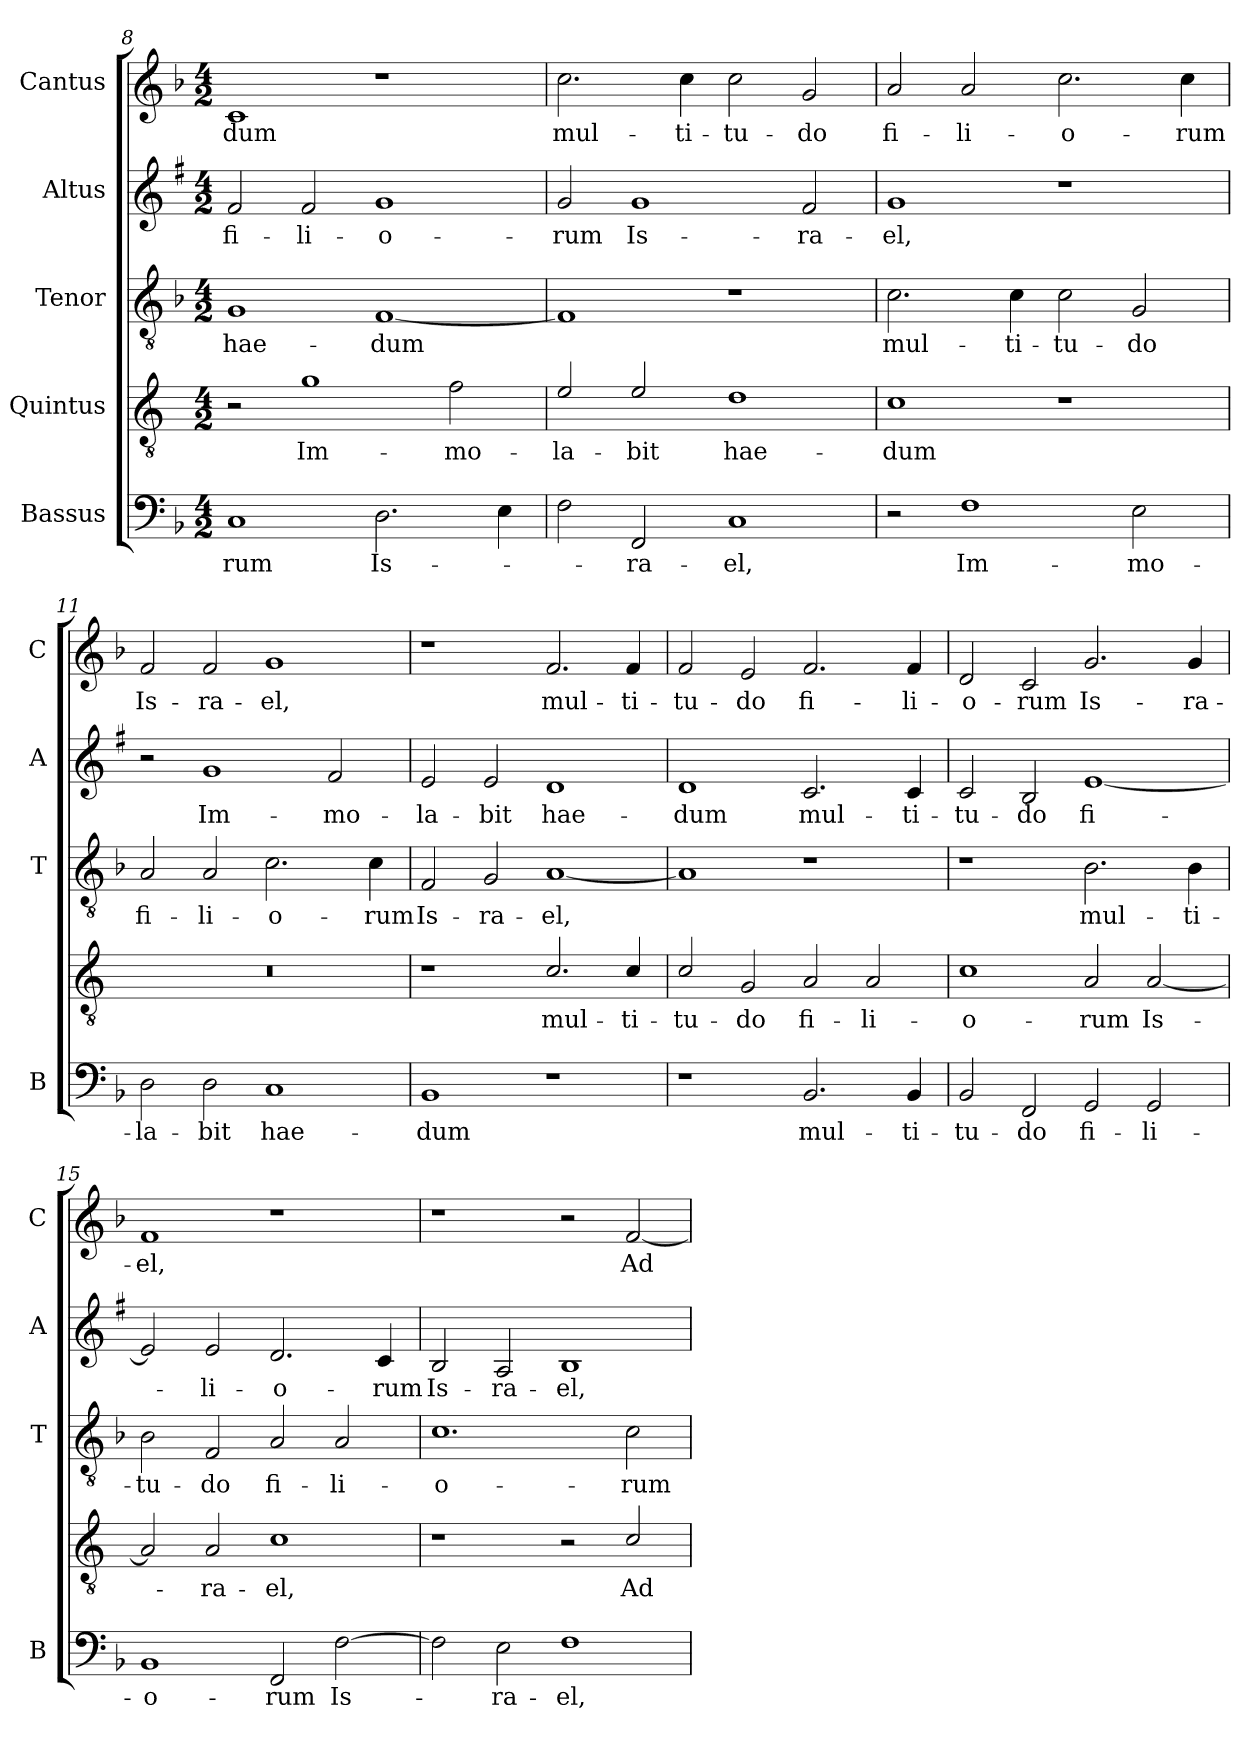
**kern	**text	**kern	**text	**kern	**text	**kern	**text	**kern	**text
*part5	*part5	*part4	*part4	*part3	*part3	*part2	*part2	*part1	*part1
*staff5	*staff5	*staff4	*staff4	*staff3	*staff3	*staff2	*staff2	*staff1	*staff1
*I"Bassus	*	*I"Quintus	*	*I"Tenor	*	*I"Altus	*	*I"Cantus	*
*I'B	*	*	*	*I'T	*	*I'A	*	*I'C	*
*clefF4	*	*clefGv2	*	*clefGv2	*	*clefG2	*	*clefG2	*
*	*	*ITrd4c7	*	*	*	*ITrd1c2	*	*	*
*k[b-]	*	*k[b-]	*	*k[b-]	*	*k[b-]	*	*k[b-]	*
*F:	*	*F:	*	*F:	*	*F:	*	*F:	*
*M4/2	*	*M4/2	*	*M4/2	*	*M4/2	*	*M4/2	*
=8	=8	=8	=8	=8	=8	=8	=8	=8	=8
!	!LO:LY:b	!	!	!	!LO:LY:b	!	!LO:LY:b	!	!LO:LY:b
1C	-rum	2r	.	1G	hae-	2e/	fi-	1c	-dum
!	!	!	!LO:LY:b	!	!	!	!LO:LY:b	!	!
.	.	1c	Im-	.	.	2e/	-li-	.	.
!	!LO:LY:b	!	!	!	!LO:LY:b	!	!LO:LY:b	!	!
2.D\	Is-	.	.	[1F	-dum	1f	-o-	1r	.
!	!	!	!LO:LY:b	!	!	!	!	!	!
.	.	2B-\	-mo-	.	.	.	.	.	.
4E\	.	.	.	.	.	.	.	.	.
=9	=9	=9	=9	=9	=9	=9	=9	=9	=9
!	!	!	!LO:LY:b	!	!	!	!LO:LY:b	!	!LO:LY:b
2F\	.	2A/	-la-	1F]	.	2f/	-rum	2.cc\	mul-
!	!LO:LY:b	!	!LO:LY:b	!	!	!	!LO:LY:b	!	!
2FF/	-ra-	2A/	-bit	.	.	1f	Is-	.	.
!	!	!	!	!	!	!	!	!	!LO:LY:b
.	.	.	.	.	.	.	.	4cc\	-ti-
!	!LO:LY:b	!	!LO:LY:b	!	!	!	!	!	!LO:LY:b
1C	-el,	1G	hae-	1r	.	.	.	2cc\	-tu-
!	!	!	!	!	!	!	!LO:LY:b	!	!LO:LY:b
.	.	.	.	.	.	2e/	-ra-	2g/	-do
=10	=10	=10	=10	=10	=10	=10	=10	=10	=10
!	!	!	!LO:LY:b	!	!LO:LY:b	!	!LO:LY:b	!	!LO:LY:b
2r	.	1F	-dum	2.c\	mul-	1f	-el,	2a/	fi-
!	!LO:LY:b	!	!	!	!	!	!	!	!LO:LY:b
1F	Im-	.	.	.	.	.	.	2a/	-li-
!	!	!	!	!	!LO:LY:b	!	!	!	!
.	.	.	.	4c\	-ti-	.	.	.	.
!	!	!	!	!	!LO:LY:b	!	!	!	!LO:LY:b
.	.	1r	.	2c\	-tu-	1r	.	2.cc\	-o-
!	!LO:LY:b	!	!	!	!LO:LY:b	!	!	!	!
2E\	-mo-	.	.	2G/	-do	.	.	.	.
!	!	!	!	!	!	!	!	!	!LO:LY:b
.	.	.	.	.	.	.	.	4cc\	-rum
=11	=11	=11	=11	=11	=11	=11	=11	=11	=11
!	!LO:LY:b	!	!	!	!LO:LY:b	!	!	!	!LO:LY:b
2D\	-la-	0r	.	2A/	fi-	2r	.	2f/	Is-
!	!LO:LY:b	!	!	!	!LO:LY:b	!	!LO:LY:b	!	!LO:LY:b
2D\	-bit	.	.	2A/	-li-	1f	Im-	2f/	-ra-
!	!LO:LY:b	!	!	!	!LO:LY:b	!	!	!	!LO:LY:b
1C	hae-	.	.	2.c\	-o-	.	.	1g	-el,
!	!	!	!	!	!	!	!LO:LY:b	!	!
.	.	.	.	.	.	2e/	-mo-	.	.
!	!	!	!	!	!LO:LY:b	!	!	!	!
.	.	.	.	4c\	-rum	.	.	.	.
=12	=12	=12	=12	=12	=12	=12	=12	=12	=12
!	!LO:LY:b	!	!	!	!LO:LY:b	!	!LO:LY:b	!	!
1BB-	-dum	1r	.	2F/	Is-	2d/	-la-	1r	.
!	!	!	!	!	!LO:LY:b	!	!LO:LY:b	!	!
.	.	.	.	2G/	-ra-	2d/	-bit	.	.
!	!	!	!LO:LY:b	!	!LO:LY:b	!	!LO:LY:b	!	!LO:LY:b
1r	.	2.F/	mul-	[1A	-el,	1c	hae-	2.f/	mul-
!	!	!	!LO:LY:b	!	!	!	!	!	!LO:LY:b
.	.	4F/	-ti-	.	.	.	.	4f/	-ti-
=13	=13	=13	=13	=13	=13	=13	=13	=13	=13
!	!	!	!LO:LY:b	!	!	!	!LO:LY:b	!	!LO:LY:b
1r	.	2F/	-tu-	1A]	.	1c	-dum	2f/	-tu-
!	!	!	!LO:LY:b	!	!	!	!	!	!LO:LY:b
.	.	2C/	-do	.	.	.	.	2e/	-do
!	!LO:LY:b	!	!LO:LY:b	!	!	!	!LO:LY:b	!	!LO:LY:b
2.BB-/	mul-	2D/	fi-	1r	.	2.B-/	mul-	2.f/	fi-
!	!	!	!LO:LY:b	!	!	!	!	!	!
.	.	2D/	-li-	.	.	.	.	.	.
!	!LO:LY:b	!	!	!	!	!	!LO:LY:b	!	!LO:LY:b
4BB-/	-ti-	.	.	.	.	4B-/	-ti-	4f/	-li-
!!LO:LB:g=z
=14	=14	=14	=14	=14	=14	=14	=14	=14	=14
!	!LO:LY:b	!	!LO:LY:b	!	!	!	!LO:LY:b	!	!LO:LY:b
2BB-/	-tu-	1F	-o-	1r	.	2B-/	-tu-	2d/	-o-
!	!LO:LY:b	!	!	!	!	!	!LO:LY:b	!	!LO:LY:b
2FF/	-do	.	.	.	.	2A/	-do	2c/	-rum
!	!LO:LY:b	!	!LO:LY:b	!	!LO:LY:b	!	!LO:LY:b	!	!LO:LY:b
2GG/	fi-	2D/	-rum	2.B-\	mul-	[1d	fi-	2.g/	Is-
!	!LO:LY:b	!	!LO:LY:b	!	!	!	!	!	!
2GG/	-li-	[2D/	Is-	.	.	.	.	.	.
!	!	!	!	!	!LO:LY:b	!	!	!	!LO:LY:b
.	.	.	.	4B-\	-ti-	.	.	4g/	-ra-
=15	=15	=15	=15	=15	=15	=15	=15	=15	=15
!	!LO:LY:b	!	!	!	!LO:LY:b	!	!	!	!LO:LY:b
1BB-	-o-	2D/]	.	2B-\	-tu-	2d/]	.	1f	-el,
!	!	!	!LO:LY:b	!	!LO:LY:b	!	!LO:LY:b	!	!
.	.	2D/	-ra-	2F/	-do	2d/	-li-	.	.
!	!LO:LY:b	!	!LO:LY:b	!	!LO:LY:b	!	!LO:LY:b	!	!
2FF/	-rum	1F	-el,	2A/	fi-	2.c/	-o-	1r	.
!	!LO:LY:b	!	!	!	!LO:LY:b	!	!	!	!
[2F\	Is-	.	.	2A/	-li-	.	.	.	.
!	!	!	!	!	!	!	!LO:LY:b	!	!
.	.	.	.	.	.	4B-/	-rum	.	.
=16	=16	=16	=16	=16	=16	=16	=16	=16	=16
!	!	!	!	!	!LO:LY:b	!	!LO:LY:b	!	!
2F\]	.	1r	.	1.c	-o-	2A/	Is-	1r	.
!	!LO:LY:b	!	!	!	!	!	!LO:LY:b	!	!
2E\	-ra-	.	.	.	.	2G/	-ra-	.	.
!	!LO:LY:b	!	!	!	!	!	!LO:LY:b	!	!
1F	-el,	2r	.	.	.	1A	-el,	2r	.
!	!	!	!LO:LY:b	!	!LO:LY:b	!	!	!	!LO:LY:b
.	.	2F/	Ad	2c\	-rum	.	.	[2f/	Ad
=	=	=	=	=	=	=	=	=	=
*-	*-	*-	*-	*-	*-	*-	*-	*-	*-
